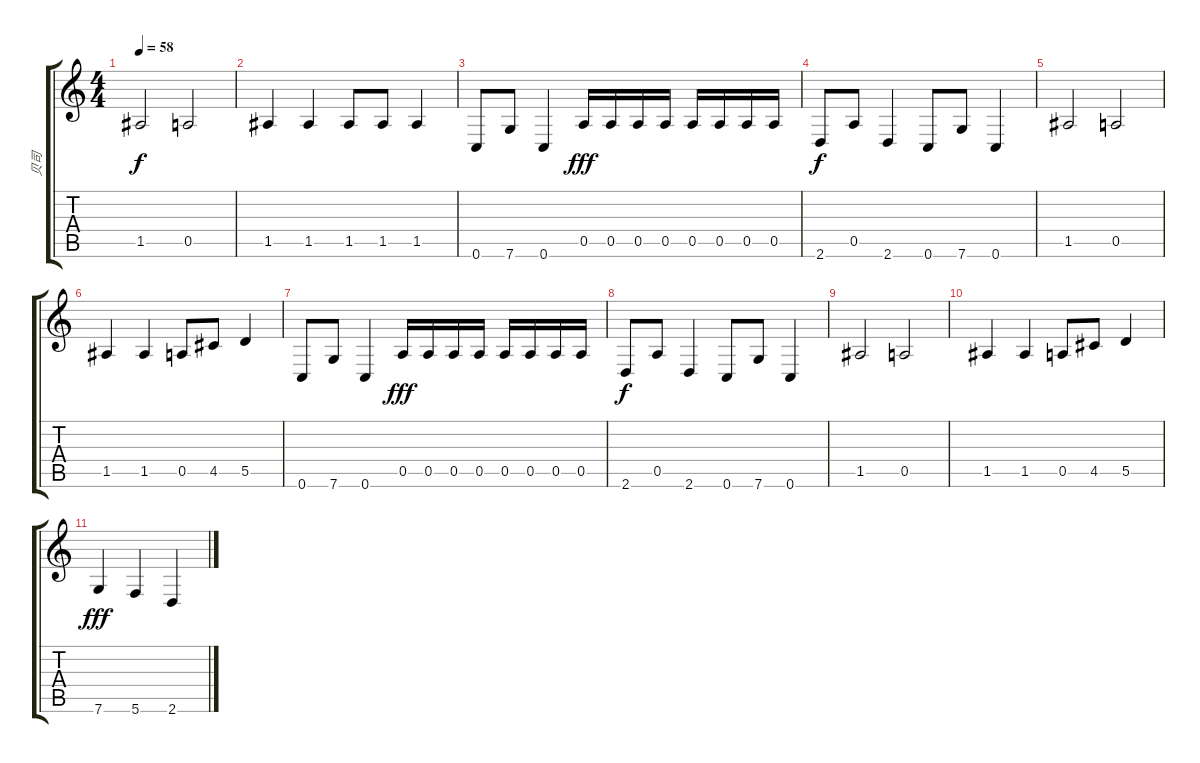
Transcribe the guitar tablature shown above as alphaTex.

\track ("贝司" "贝司") {instrument fretlessbass}
\staff {score tabs}
\tuning (E4 B3 G3 D3 A2 C2) {hide}
\ts (4 4)
\tempo 58
\clef g2
\ks c
1.5.2{dy f} 0.5.2 |
1.5.4 1.5.4 1.5.8 1.5.8 1.5.4 |
0.6.8 7.6.8 0.6.4 0.5.16{dy fff} 0.5.16 0.5.16 0.5.16 0.5.16 0.5.16 0.5.16 0.5.16 |
2.6.8{dy f} 0.5.8 2.6.4 0.6.8 7.6.8 0.6.4 |
1.5.2 0.5.2 |
1.5.4 1.5.4 0.5.8 4.5.8 5.5.4 |
0.6.8 7.6.8 0.6.4 0.5.16{dy fff} 0.5.16 0.5.16 0.5.16 0.5.16 0.5.16 0.5.16 0.5.16 |
2.6.8{dy f} 0.5.8 2.6.4 0.6.8 7.6.8 0.6.4 |
1.5.2 0.5.2 |
1.5.4 1.5.4 0.5.8 4.5.8 5.5.4 |
7.6.4{dy fff} 5.6.4 2.6.4
